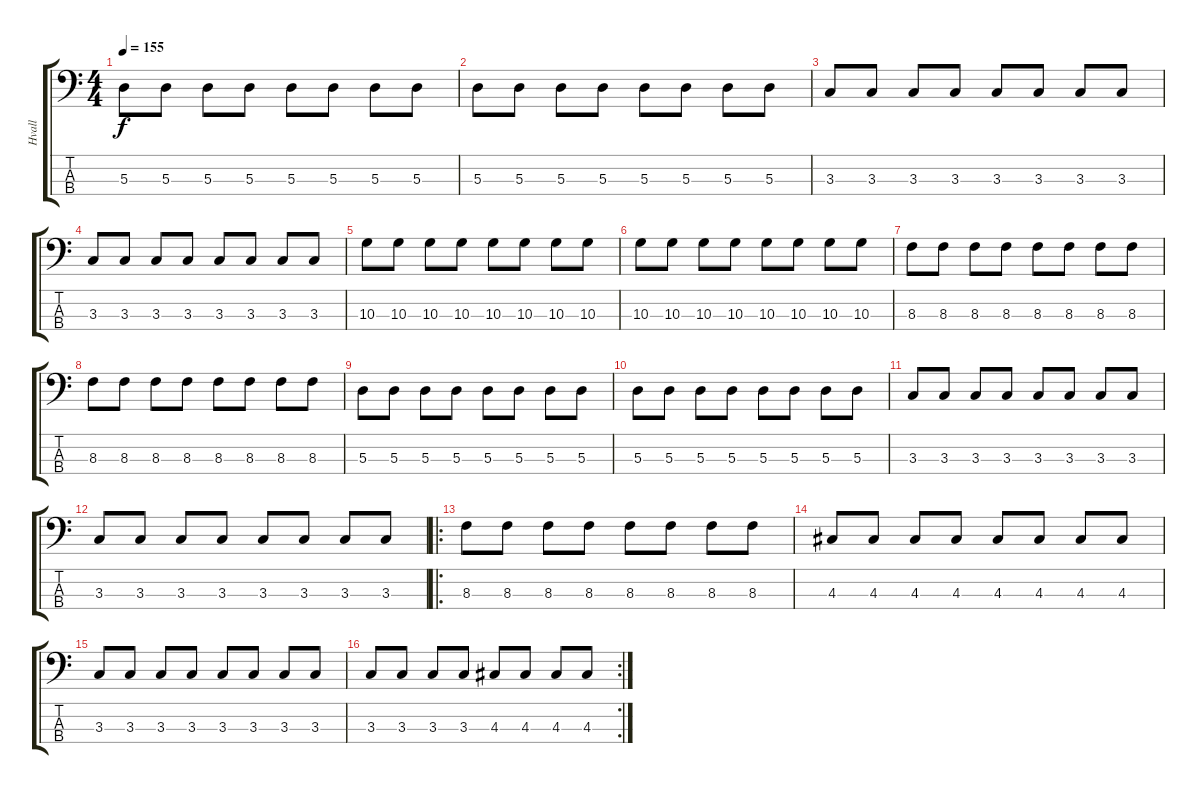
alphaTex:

\track ("Hvall" "Hvall") {instrument electricbasspick}
\staff {score tabs}
\tuning (G2 D2 A1 E1) {hide}
\ts (4 4)
\tempo 155
\clef f4
\ks c
5.3.8{dy f} 5.3.8 5.3.8 5.3.8 5.3.8 5.3.8 5.3.8 5.3.8 |
5.3.8 5.3.8 5.3.8 5.3.8 5.3.8 5.3.8 5.3.8 5.3.8 |
3.3.8 3.3.8 3.3.8 3.3.8 3.3.8 3.3.8 3.3.8 3.3.8 |
3.3.8 3.3.8 3.3.8 3.3.8 3.3.8 3.3.8 3.3.8 3.3.8 |
10.3.8 10.3.8 10.3.8 10.3.8 10.3.8 10.3.8 10.3.8 10.3.8 |
10.3.8 10.3.8 10.3.8 10.3.8 10.3.8 10.3.8 10.3.8 10.3.8 |
8.3.8 8.3.8 8.3.8 8.3.8 8.3.8 8.3.8 8.3.8 8.3.8 |
8.3.8 8.3.8 8.3.8 8.3.8 8.3.8 8.3.8 8.3.8 8.3.8 |
5.3.8 5.3.8 5.3.8 5.3.8 5.3.8 5.3.8 5.3.8 5.3.8 |
5.3.8 5.3.8 5.3.8 5.3.8 5.3.8 5.3.8 5.3.8 5.3.8 |
3.3.8 3.3.8 3.3.8 3.3.8 3.3.8 3.3.8 3.3.8 3.3.8 |
3.3.8 3.3.8 3.3.8 3.3.8 3.3.8 3.3.8 3.3.8 3.3.8 |
\ro
8.3.8 8.3.8 8.3.8 8.3.8 8.3.8 8.3.8 8.3.8 8.3.8 |
4.3.8 4.3.8 4.3.8 4.3.8 4.3.8 4.3.8 4.3.8 4.3.8 |
3.3.8 3.3.8 3.3.8 3.3.8 3.3.8 3.3.8 3.3.8 3.3.8 |
\rc 2
3.3.8 3.3.8 3.3.8 3.3.8 4.3.8 4.3.8 4.3.8 4.3.8
